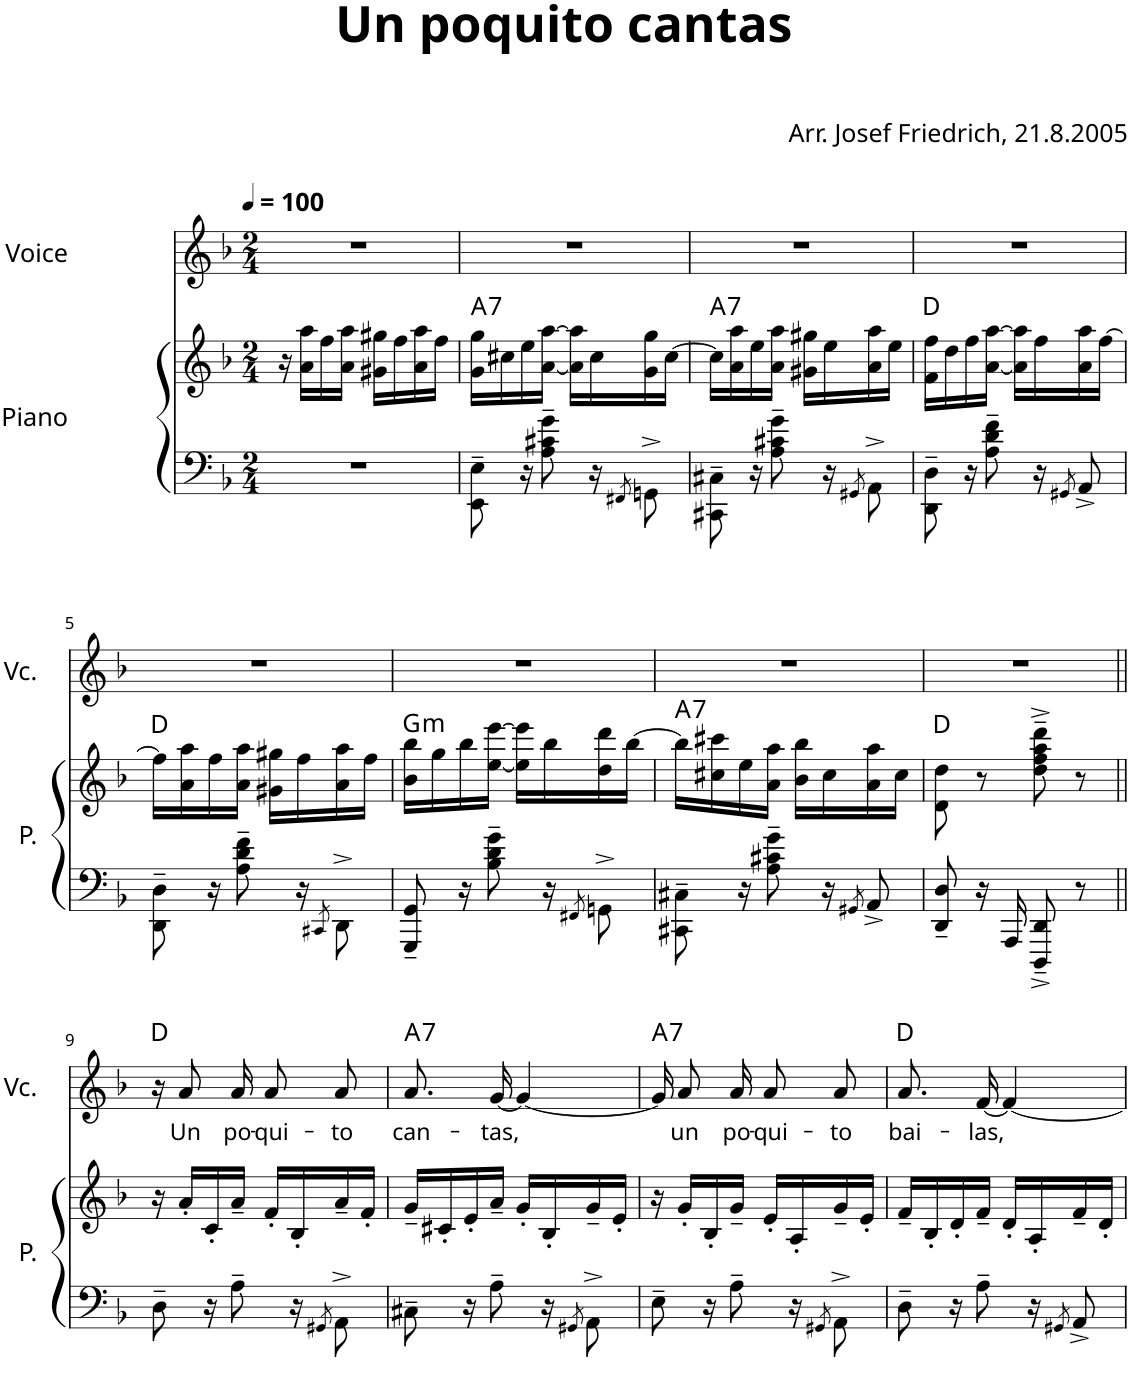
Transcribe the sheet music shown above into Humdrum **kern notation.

**kern	**kern	**harte	**kern	**text	**harte
*part2	*part2	*part2	*part1	*part1	*part1
*staff3	*staff2	*	*staff1	*staff1	*
*I"Piano	*	*	*I"Voice	*	*
*I'P.	*	*	*I'Vc.	*	*
*clefF4	*clefG2	*	*clefG2	*	*
*k[b-]	*k[b-]	*	*k[b-]	*	*
*F:	*F:	*	*F:	*	*
*M2/4	*M2/4	*	*M2/4	*	*
*MM100	*MM100	*	*MM100	*	*
=1	=1	=1	=1	=1	=1
2r	16r	.	2r	.	.
.	16a\ 16aa\LL	.	.	.	.
.	16ff\	.	.	.	.
.	16a\ 16aa\JJ	.	.	.	.
.	16g#X\ 16gg#X\LL	.	.	.	.
.	16ff\	.	.	.	.
.	16a\ 16aa\	.	.	.	.
.	16ff\JJ	.	.	.	.
=2	=2	=2	=2	=2	=2
!	!	!LO:H:kt=7	!	!	!
8EE\~ 8E\~	16g\ 16gg\LL	A:7	2r	.	.
.	16cc#X\	.	.	.	.
16r	16ee\	.	.	.	.
8A\~ 8c#X\~ 8g\~	[16a\ [16aa\JJ	.	.	.	.
.	16a\] 16aa\]LL	.	.	.	.
16r	16cc#\	.	.	.	.
8qFF#X/	.	.	.	.	.
8GGn^\	16g\ 16gg\	.	.	.	.
.	[16cc#\JJ	.	.	.	.
=3	=3	=3	=3	=3	=3
!	!	!LO:H:kt=7	!	!	!
8CC#X\~ 8C#X\~	16cc#\LL]	A:7	2r	.	.
.	16a\ 16aa\	.	.	.	.
16r	16ee\	.	.	.	.
8A\~ 8c#X\~ 8g\~	16a\ 16aa\JJ	.	.	.	.
.	16g#X\ 16gg#X\LL	.	.	.	.
16r	16ee\	.	.	.	.
8qGG#X/	.	.	.	.	.
8AA^\	16a\ 16aa\	.	.	.	.
.	16ee\JJ	.	.	.	.
=4	=4	=4	=4	=4	=4
8DD\~ 8D\~	16f\ 16ff\LL	D:maj	2r	.	.
.	16dd\	.	.	.	.
16r	16ff\	.	.	.	.
8A\~ 8d\~ 8f\~	[16a\ [16aa\JJ	.	.	.	.
.	16a\] 16aa\]LL	.	.	.	.
16r	16ff\	.	.	.	.
8qGG#X/	.	.	.	.	.
8AA^/	16a\ 16aa\	.	.	.	.
.	[16ff\JJ	.	.	.	.
!!LO:LB:g=z
=5	=5	=5	=5	=5	=5
8DD\~ 8D\~	16ff\LL]	D:maj	2r	.	.
.	16a\ 16aa\	.	.	.	.
16r	16ff\	.	.	.	.
8A\~ 8d\~ 8f\~	16a\ 16aa\JJ	.	.	.	.
.	16g#X\ 16gg#X\LL	.	.	.	.
16r	16ff\	.	.	.	.
8qCC#X/	.	.	.	.	.
8DD^\	16a\ 16aa\	.	.	.	.
.	16ff\JJ	.	.	.	.
=6	=6	=6	=6	=6	=6
!	!	!LO:H:kt=m	!	!	!
8GGG/~ 8GG/~	16b-\ 16bb-\LL	G:min	2r	.	.
.	16gg\	.	.	.	.
16r	16bb-\	.	.	.	.
8B-\~ 8d\~ 8g\~	[16ee\ [16eee\JJ	.	.	.	.
.	16ee\] 16eee\]LL	.	.	.	.
16r	16bb-\	.	.	.	.
8qFF#X/	.	.	.	.	.
8GGn^\	16dd\ 16ddd\	.	.	.	.
.	[16bb-\JJ	.	.	.	.
=7	=7	=7	=7	=7	=7
!	!	!LO:H:kt=7	!	!	!
8CC#X\~ 8C#X\~	16bb-\LL]	A:7	2r	.	.
.	16cc#X\ 16ccc#X\	.	.	.	.
16r	16ee\	.	.	.	.
8A\~ 8c#X\~ 8g\~	16a\ 16aa\JJ	.	.	.	.
.	16b-\ 16bb-\LL	.	.	.	.
16r	16cc#\	.	.	.	.
8qGG#X/	.	.	.	.	.
8AA^/	16a\ 16aa\	.	.	.	.
.	16cc#\JJ	.	.	.	.
=8	=8	=8	=8	=8	=8
8DD/~ 8D/~	8d\ 8dd\	D:maj	2r	.	.
16r	8r	.	.	.	.
16AAA/	.	.	.	.	.
8DDD/~^ 8DD/~^	8dd\~^ 8ff\~^ 8aa\~^ 8ddd\~^	.	.	.	.
8r	8r	.	.	.	.
!!LO:LB:g=z
=9||	=9||	=9||	=9||	=9||	=9||
8D~\	16r	.	16r	.	D:maj
!	!	!	!	!LO:LY:b	!
.	16a'/LL	.	8a/L	Un	.
16r	16c'/	.	.	.	.
!	!	!	!	!LO:LY:b	!
8A~\	16a~/JJ	.	16a/Jk	po-	.
!	!	!	!	!LO:LY:b	!
.	16f'/LL	.	8a/L	-qui-	.
16r	16B-'/	.	.	.	.
8qGG#X/	.	.	.	.	.
!	!	!	!	!LO:LY:b	!
8AA^\	16a~/	.	8a/J	-to	.
.	16f'/JJ	.	.	.	.
=10	=10	=10	=10	=10	=10
!	!	!	!	!LO:LY:b	!LO:H:kt=7
8C#X~\	16g~/LL	.	8.a/L	can-	A:7
.	16c#X'/	.	.	.	.
16r	16e'/	.	.	.	.
!	!	!	!	!LO:LY:b	!
8A~\	16a~/JJ	.	[16g/Jk	-tas,	.
.	16g'/LL	.	4g/_	.	.
16r	16B-'/	.	.	.	.
8qGG#X/	.	.	.	.	.
8AA^\	16g~/	.	.	.	.
.	16e'/JJ	.	.	.	.
=11	=11	=11	=11	=11	=11
!	!	!	!	!	!LO:H:kt=7
8E~\	16r	.	16g/KL]	.	A:7
!	!	!	!	!LO:LY:b	!
.	16g'/LL	.	8a/	un	.
16r	16B-'/	.	.	.	.
!	!	!	!	!LO:LY:b	!
8A~\	16g~/JJ	.	16a/Jk	po-	.
!	!	!	!	!LO:LY:b	!
.	16e'/LL	.	8a/L	-qui-	.
16r	16A'/	.	.	.	.
8qGG#X/	.	.	.	.	.
!	!	!	!	!LO:LY:b	!
8AA^\	16g~/	.	8a/J	-to	.
.	16e'/JJ	.	.	.	.
=12	=12	=12	=12	=12	=12
!	!	!	!	!LO:LY:b	!
8D~\	16f~/LL	.	8.a/L	bai-	D:maj
.	16B-'/	.	.	.	.
16r	16d'/	.	.	.	.
!	!	!	!	!LO:LY:b	!
8A~\	16f~/JJ	.	[16fn/Jk	-las,	.
.	16d'/LL	.	4f/_	.	.
16r	16A'/	.	.	.	.
8qGG#X/	.	.	.	.	.
8AA^/	16f~/	.	.	.	.
.	16d'/JJ	.	.	.	.
=	=	=	=	=	=
*-	*-	*-	*-	*-	*-
